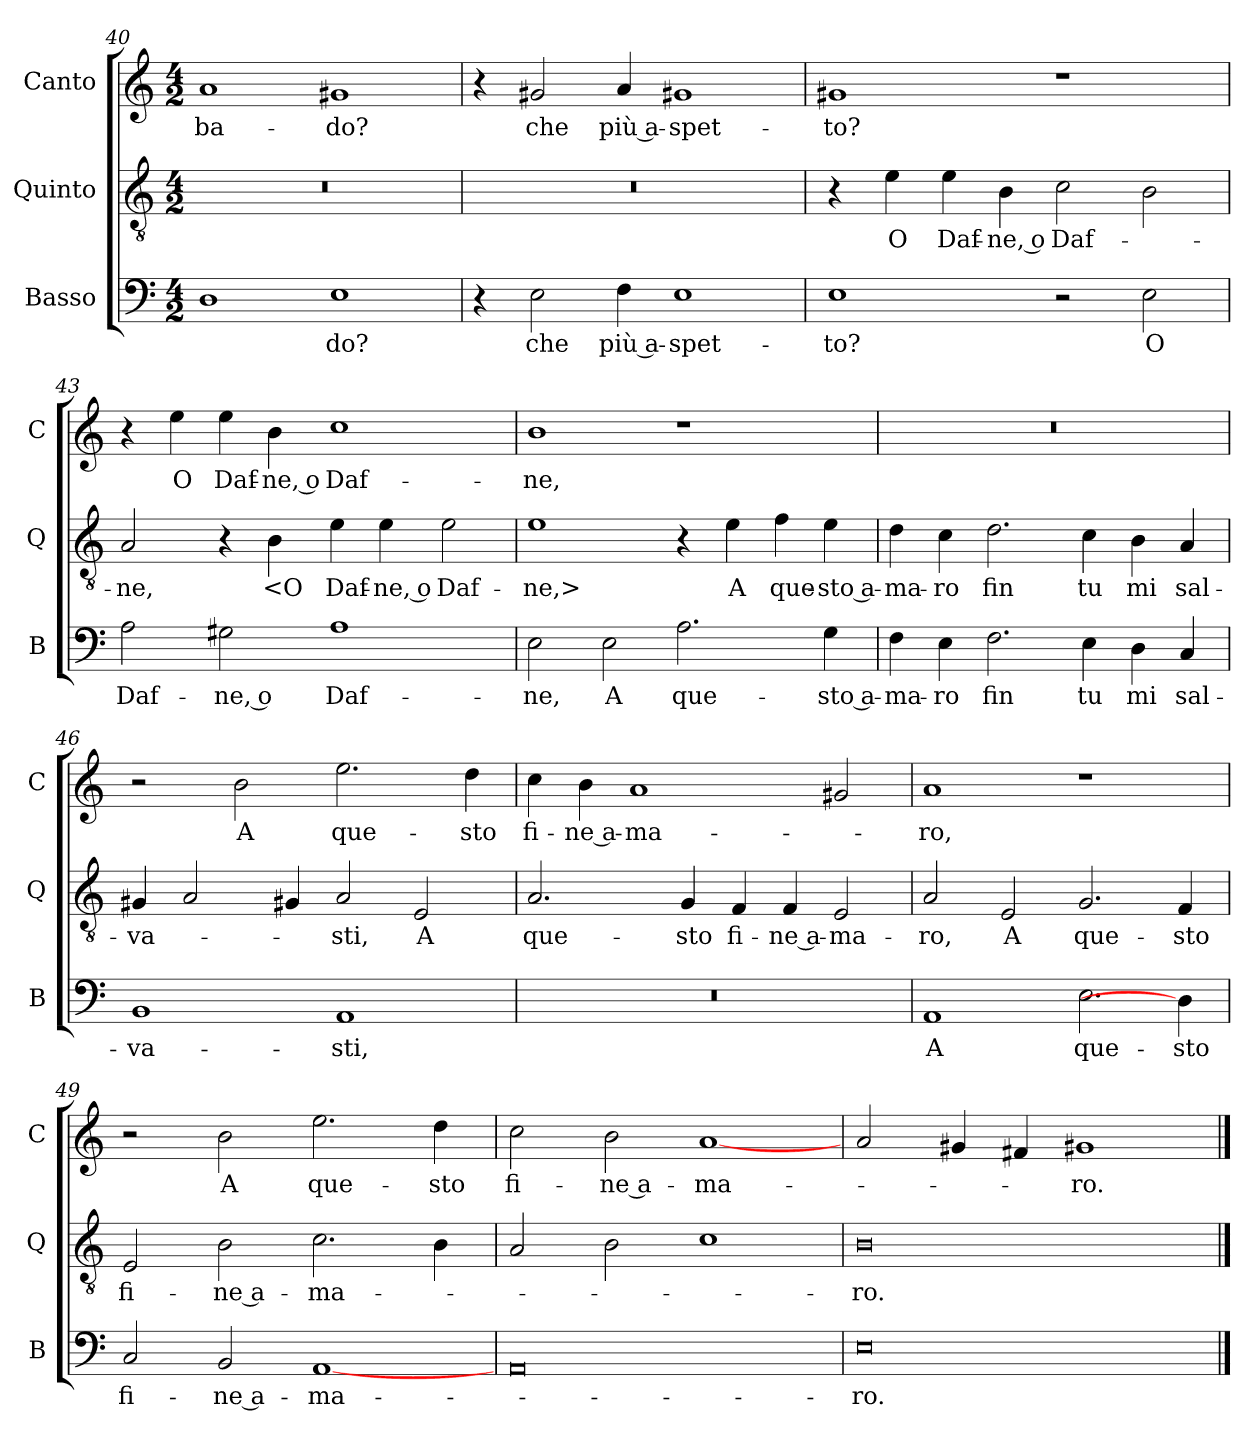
**kern	**text	**kern	**text	**kern	**text
*part3	*part3	*part2	*part2	*part1	*part1
*staff3	*staff3	*staff2	*staff2	*staff1	*staff1
*I"Basso	*	*I"Quinto	*	*I"Canto	*
*I'B	*	*I'Q	*	*I'C	*
*clefF4	*	*clefGv2	*	*clefG2	*
*k[]	*	*k[]	*	*k[]	*
*M4/2	*	*M4/2	*	*M4/2	*
=40	=40	=40	=40	=40	=40
1D	.	0r	.	1a	ba-
1E	-do?	.	.	1g#X	-do?
=41	=41	=41	=41	=41	=41
4r	.	0r	.	4r	.
2E	che	.	.	2g#X	che
4F	più a-	.	.	4a	più a-
1E	-spet-	.	.	1g#X	-spet-
=42	=42	=42	=42	=42	=42
1E	-to?	4r	.	1g#X	-to?
.	.	4e	O	.	.
.	.	4e	Daf-	.	.
.	.	4B	-ne, o	.	.
2r	.	2c	Daf-	1r	.
2E	O	2B	.	.	.
=43	=43	=43	=43	=43	=43
2A	Daf-	2A	-ne,	4r	.
.	.	.	.	4ee	O
2G#X	-ne, o	4r	.	4ee	Daf-
.	.	4B	<O	4b	-ne, o
1A	Daf-	4e	Daf-	1cc	Daf-
.	.	4e	-ne, o	.	.
.	.	2e	Daf-	.	.
=44	=44	=44	=44	=44	=44
2E	-ne,	1e	-ne,>	1b	-ne,
2E	A	.	.	.	.
2.A	que-	4r	.	1r	.
.	.	4e	A	.	.
.	.	4f	que-	.	.
4G	-sto a-	4e	-sto a-	.	.
=45	=45	=45	=45	=45	=45
4F	-ma-	4d	-ma-	0r	.
4E	-ro	4c	-ro	.	.
2.F	fin	2.d	fin	.	.
4E	tu	4c	tu	.	.
4D	mi	4B	mi	.	.
4C	sal-	4A	sal-	.	.
=46	=46	=46	=46	=46	=46
1BB	-va-	4G#X	-va-	2r	.
.	.	2A	.	.	.
.	.	.	.	2b	A
.	.	4G#X	.	.	.
1AA	-sti,	2A	-sti,	2.ee	que-
.	.	2E	A	.	.
.	.	.	.	4dd	-sto
=47	=47	=47	=47	=47	=47
0r	.	2.A	que-	4cc	fi-
.	.	.	.	4b	-ne a-
.	.	.	.	1a	-ma-
.	.	4G	-sto	.	.
.	.	4F	fi-	.	.
.	.	4F	-ne a-	.	.
.	.	2E	-ma-	2g#X	.
=48	=48	=48	=48	=48	=48
1AA	A	2A	-ro,	1a	-ro,
.	.	2E	A	.	.
2.E	que-	2.G	que-	1r	.
4D]	-sto	4F	-sto	.	.
=49	=49	=49	=49	=49	=49
2C	fi-	2E	fi-	2r	.
2BB	-ne a-	2B	-ne a-	2b	A
[1AA	-ma-	2.c	-ma-	2.ee	que-
.	.	4B	.	4dd	-sto
=50	=50	=50	=50	=50	=50
0AA	.	2A	.	2cc	fi-
.	.	2B	.	2b	-ne a-
.	.	1c	.	[1a	-ma-
=51	=51	=51	=51	=51	=51
0E	-ro.	0B	-ro.	2a	.
.	.	.	.	4g#X	.
.	.	.	.	4f#X	.
.	.	.	.	1g#X	-ro.
==	==	==	==	==	==
*-	*-	*-	*-	*-	*-
